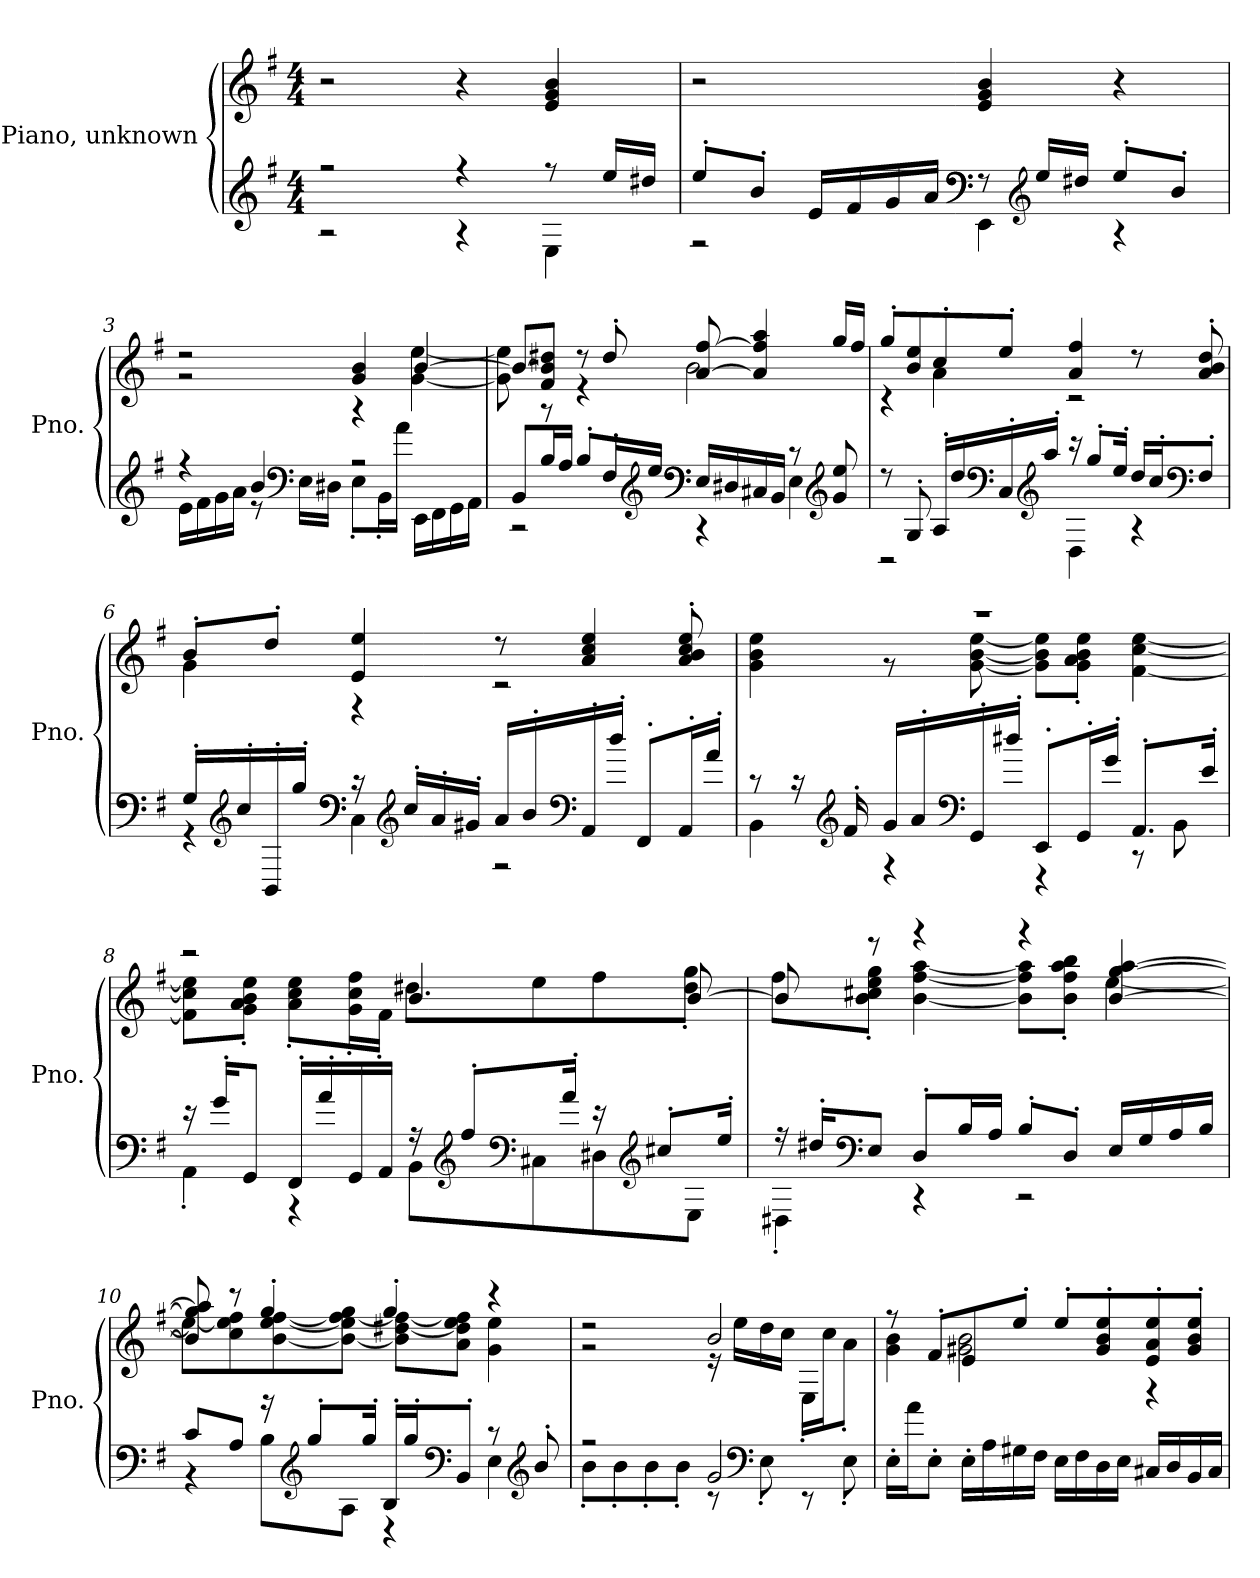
**kern	**kern
*part1	*part1
*staff2	*staff1
*I"Piano, unknown	*
*I'Pno.	*
*clefG2	*clefG2
*k[f#]	*k[f#]
*M4/4	*M4/4
*MM120	*MM120
=1	=1
*^	*
2r	2r	2r
4r	4r	4r
8r	4E\	4e/ 4g/ 4b/
16ee/LL	.	.
16dd#X/JJ	.	.
=2	=2	=2
8ee'/L	2r	2r
8b'/J	.	.
16e/LL	.	.
16f#/	.	.
16g/	.	.
16a/JJ	.	.
*clefF4	*	*
8r	4EE\	4e/ 4g/ 4b/
*clefG2	*	*
16ee/LL	.	.
16dd#X/JJ	.	.
8ee'/L	4r	4r
8b'/J	.	.
=3	=3	=3
*	*	*^
4r	16e\LL	2r	2r
.	16f#\	.	.
.	16g\	.	.
.	16a\JJ	.	.
4b/	8r	.	.
*clefF4	*	*	*
.	16E\LL	.	.
.	16D#X\JJ	.	.
2r	8E'\L	4g/ 4b/	4r
.	16BB'\L	.	.
.	16a\JJ	.	.
.	16EE\LL	[4b/	[4g\ [4ee\
.	16FF#\	.	.
.	16GG\	.	.
.	16AA\JJ	.	.
!!LO:LB:g=z	!!
=4	=4	=4	=4
8BB/L	2r	8b/L_	8g\] 8ee\]
16B/L	.	8f#/ 8b/] 8dd#X/J	8r
16A/JJ	.	.	.
8B'/L	.	8r	4r
16F#'/L	.	8dd#'/	.
*clefG2	*	*	*
16ee/JJ	.	.	.
*clefF4	*	*	*
16E/LL	4r	[8a/ [8ff#/	2b\
16D#X/	.	.	.
16C#X/	.	4a/] 4ff#/] 4aa/	.
16BB/JJ	.	.	.
8r	4E\	.	.
*clefG2	*	*	*
8g/ 8ee/	.	16gg/LL	.
.	.	16ff#/JJ	.
=5	=5	=5	=5
8r	2r	8gg'/L	4r
8G'/	.	8b/ 8ee/	.
16A'/LL	.	8cc'/	4a\
16dd/	.	.	.
*clefF4	*	*	*
16C'/	.	8ee'/J	.
*clefG2	*	*	*
16aa'/JJ	.	.	.
16r	4D\	4a/ 4ff#/	2r
8gg'/L	.	.	.
16ee'/Jk	.	.	.
16dd/LL	4r	8r	.
16cc'/J	.	.	.
*clefF4	*	*	*
8F#'/J	.	8a/' 8b/' 8dd/'	.
!!LO:LB:g=z	!!
=6	=6	=6	=6
16G'/LL	4r	8b'/L	4g\
*clefG2	*	*	*
16cc'/	.	.	.
16BB'/	.	8dd'/J	.
16gg'/JJ	.	.	.
*clefF4	*	*	*
16r	4C\	4e/ 4ee/	4r
*clefG2	*	*	*
16cc'/LL	.	.	.
16a'/	.	.	.
16g#X'/JJ	.	.	.
16a/LL	2r	8r	2r
16b'/	.	.	.
*clefF4	*	*	*
16AA'/	.	4a/ 4cc/ 4ee/	.
16dd'/JJ	.	.	.
8FF#'/L	.	.	.
16AA'/L	.	8a/' 8b/' 8cc/' 8ee/'	.
16a'/JJ	.	.	.
=7	=7	=7	=7
8r	4BB\	1r	4g\ 4b\ 4ee\
16r	.	.	.
*clefG2	*	*	*
16f#'/	.	.	.
16g/LL	4r	.	8r
16a'/	.	.	.
*clefF4	*	*	*
16GG'/	.	.	[8g\ [8b\ [8ee\
16dd#X'/JJ	.	.	.
8EE'/L	4r	.	8g\] 8b\] 8ee\]L
16GG'/L	.	.	8g\' 8a\' 8b\' 8ee\'J
16g'/JJ	.	.	.
8.AA'/L	8r	.	[4f#\ [4cc\ [4ee\
.	8BB\	.	.
16e'/Jk	.	.	.
!!LO:LB:g=z	!!
=8	=8	=8	=8
16r	4AA'\	2r	8f#\] 8cc\] 8ee\]L
16g'/KL	.	.	.
8GG/J	.	.	8g\' 8a\' 8b\' 8ee\'J
16FF#'/LL	4r	.	8a\' 8cc\' 8ee\'L
16a'/	.	.	.
16GG/	.	.	16g\' 16cc\' 16ff#\'L
16AA/JJ	.	.	16f#'\JJ
16r	8BB\L	4.b/	8dd#X\L
*clefG2	*	*	*
8ff#'/L	.	.	.
*clefF4	*	*	*
.	8C#X\	.	8ee\
16a'/Jk	.	.	.
16r	8D#X\	.	8ff#\
*clefG2	*	*	*
8cc#X'/L	.	.	.
.	8E\J	[8b/	8dd#\' 8gg\'J
16ee'/Jk	.	.	.
=9	=9	=9	=9
16r	4D#X'\	8b/]	8ff#\L
16dd#X'/KL	.	.	.
*clefF4	*	*	*
8E/J	.	8r	8b\' 8cc#X\' 8ee\' 8gg\'J
8D#'/L	4r	4r	[4b\ [4ff#\ [4aa\
16B/L	.	.	.
16A/JJ	.	.	.
8B'/L	2r	4r	8b\] 8ff#\] 8aa\]L
8D#'/J	.	.	8b\' 8ff#\' 8aa\' 8bb\'J
16E/LL	.	[4b/ [4gg/ [4aa/	[4ee\
16G/	.	.	.
16A/	.	.	.
16B/JJ	.	.	.
!!LO:LB:g=z	!!
=10	=10	=10	=10
8c/L	4r	8b/] 8gg/] 8aa/]	8ee\L_
8A/J	.	8r	8cc\ 8ee\] 8ff#\
16r	8B\L	4gg'/	[8b\ [8ee\ [8ff#\
*clefG2	*	*	*
8gg'/L	.	.	.
.	8A\J	.	8b\_ 8ee\] 8ff#\_ 8gg\J
16gg'/Jk	.	.	.
16B'/LL	4r	4gg'/	8b\] [8dd#X\ 8ff#\_L
16gg'/J	.	.	.
*clefF4	*	*	*
8BB'/J	.	.	8a\ 8dd#\] 8ee\ 8ff#\]J
8r	4E\	4r	4g\ 4ee\
*clefG2	*	*	*
8b'/	.	.	.
=11	=11	=11	=11
2r	8b'\L	2r	2r
.	8b'\	.	.
.	8b'\	.	.
.	8b'\J	.	.
2g/	8r	2b/	16r
.	.	.	16ee\LL
*clefF4	*	*	*
.	8E'\	.	16dd\
.	.	.	16cc\JJ
.	8r	.	16E'\LL
.	.	.	16cc\J
.	8E'\	.	8a'\J
*v	*v	*	*
!!LO:LB:g=z	!!
=12	=12	=12
16E'\LL	8r	4g\ 4b\
16a\J	.	.
8E'\J	8f#'/L	.
16E'\LL	8e/	2g#X\ 2b\
16A\	.	.
16G#X\	8ee'/J	.
16F#\JJ	.	.
16E\LL	8ee'/L	.
16F#\	.	.
16D\	8g#/' 8b/' 8ee/'	.
16E\JJ	.	.
16C#X/LL	8e/' 8a/' 8ee/'	4r
16D/	.	.
16BB/	8g#/' 8b/' 8ee/'J	.
16C#/JJ	.	.
*	*v	*v
=	=
*-	*-
